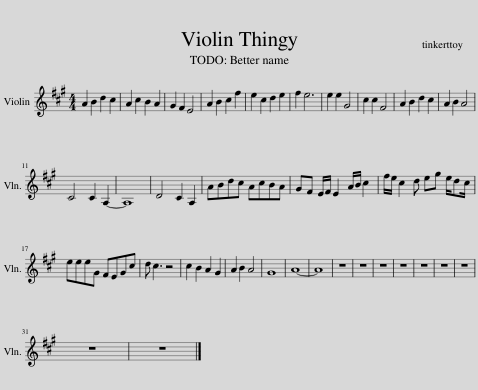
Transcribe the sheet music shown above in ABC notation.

X:1
L:1/8
M:4/4
I:linebreak $
K:A
V:1 treble
V:1
 A2 B2 d2 c2 | A2 c2 B2 A2 | G2 F2 E4 | A2 B2 c2 f2 | e2 c2 d2 e2 | %5
 f2 e6 | e2 e2 G4 | c2 c2 F4 | A2 B2 d2 c2 | A2 B2 A4 |$ %10
 C4 C2 A,2- | A,8 | D4 C2 A,2 | ABdc AcBA | GF E/F/ E2 A/B/ c2 | %15
 f/e/ c2 d eg e/dc/ |$ eeeG FEGc | d c3 z4 | c2 B2 A2 G2 | A2 B2 A4 | %20
 G8 | A8- | A8 | z8 | z8 | %25
 z8 | z8 | z8 | z8 | z8 |$ %30
 z8 | z8 |] %32
